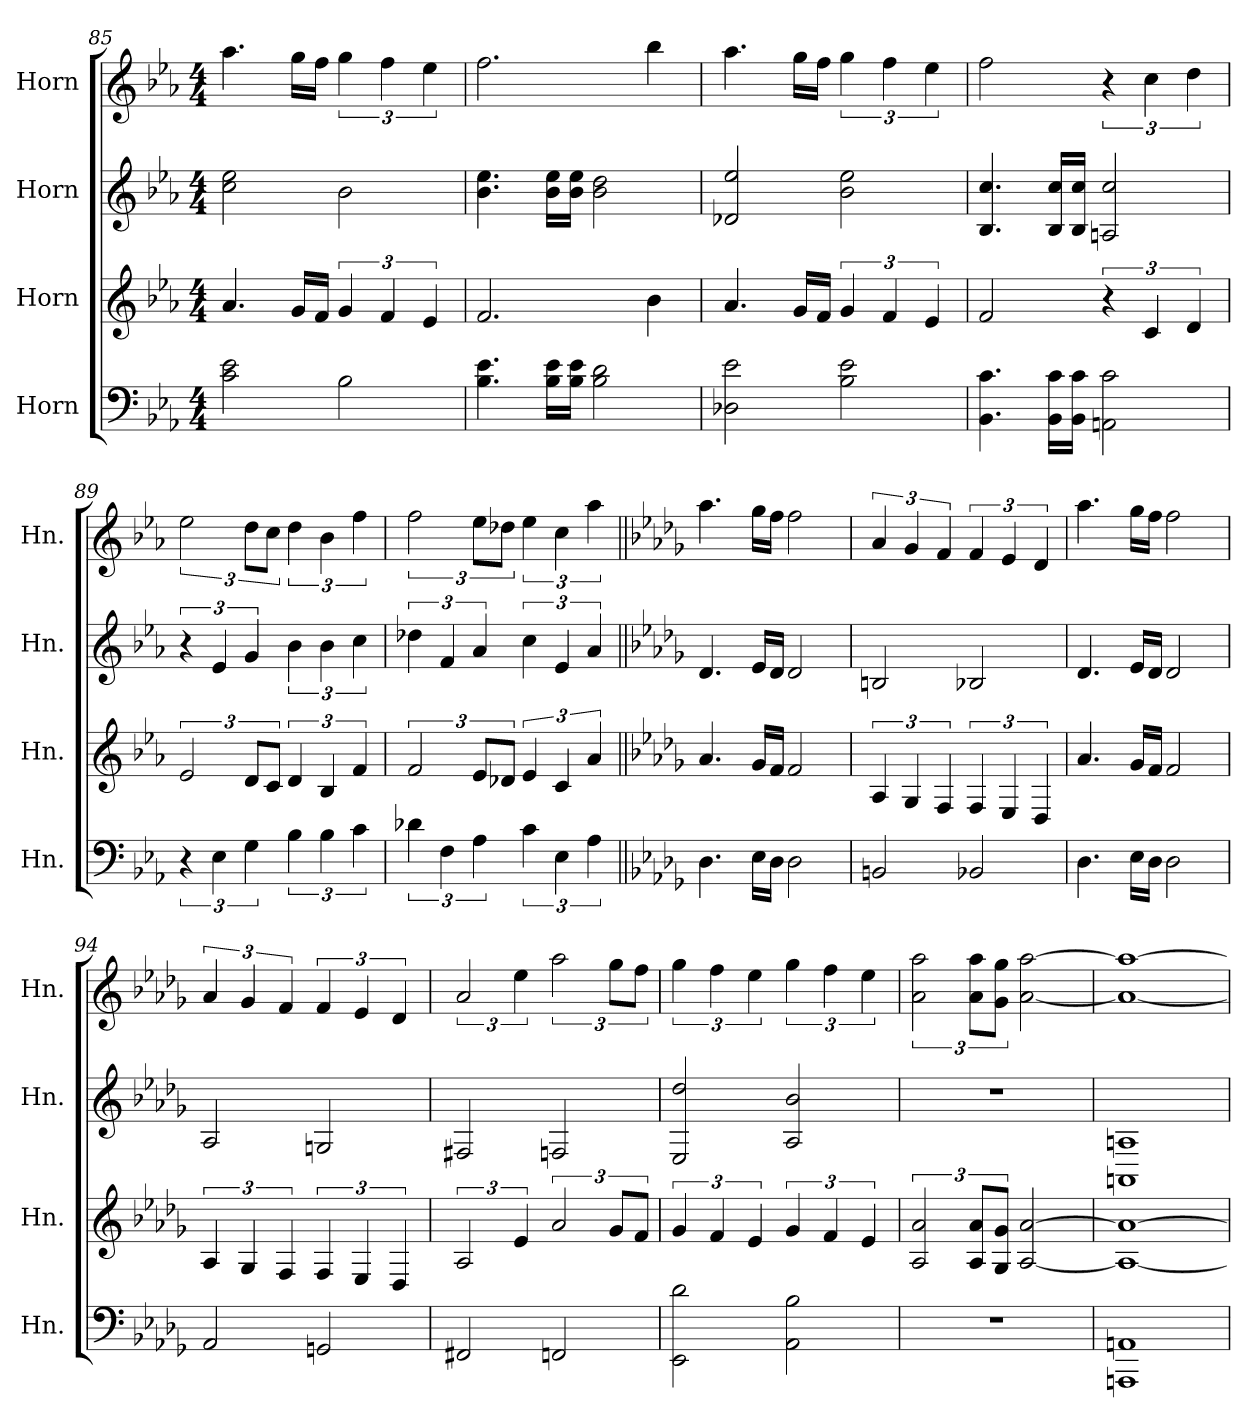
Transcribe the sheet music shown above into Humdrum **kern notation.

**kern	**kern	**kern	**kern
*part4	*part3	*part2	*part1
*staff4	*staff3	*staff2	*staff1
*I"Horn	*I"Horn	*I"Horn	*I"Horn
*I'Hn.	*I'Hn.	*I'Hn.	*I'Hn.
*clefF4	*clefG2	*clefG2	*clefG2
*ITrd4c7	*ITrd4c7	*ITrd4c7	*ITrd4c7
*k[b-e-a-d-]	*k[b-e-a-d-]	*k[b-e-a-d-]	*k[b-e-a-d-]
*A-:	*A-:	*A-:	*A-:
*M4/4	*M4/4	*M4/4	*M4/4
=85	=85	=85	=85
2F\ 2A-\	4.d-/	2f\ 2a-\	4.dd-\
.	16c/LL	.	16cc\LL
.	16B-/JJ	.	16b-\JJ
2E-\	6c/	2e-\	6cc\
.	6B-/	.	6b-\
.	6A-/	.	6a-\
!!LO:LB:g=z
=86	=86	=86	=86
4.E-\ 4.A-\	2.B-/	4.e-\ 4.a-\	2.b-\
16E-\ 16A-\LL	.	16e-\ 16a-\LL	.
16E-\ 16A-\JJ	.	16e-\ 16a-\JJ	.
2E-\ 2G\	.	2e-\ 2g\	.
.	4e-\	.	4ee-\
=87	=87	=87	=87
2GG-X\ 2A-\	4.d-/	2G-X/ 2a-/	4.dd-\
.	16c/LL	.	16cc\LL
.	16B-/JJ	.	16b-\JJ
2E-\ 2A-\	6c/	2e-\ 2a-\	6cc\
.	6B-/	.	6b-\
.	6A-/	.	6a-\
=88	=88	=88	=88
4.EE-\ 4.F\	2B-/	4.E-/ 4.f/	2b-\
16EE-\ 16F\LL	.	16E-/ 16f/LL	.
16EE-\ 16F\JJ	.	16E-/ 16f/JJ	.
2DDn\ 2F\	6r	2Dn/ 2f/	6r
.	6F/	.	6f\
.	6G/	.	6g\
=89	=89	=89	=89
6r	3A-/	6r	3a-\
6AA-\	.	6A-/	.
6C\	12G/L	6c/	12g\L
.	12F/J	.	12f\J
6E-\	6G/	6e-\	6g\
6E-\	6E-/	6e-\	6e-\
6F\	6B-/	6f\	6b-\
=90	=90	=90	=90
6G-X\	3B-/	6g-X\	3b-\
6BB-\	.	6B-/	.
6D-\	12A-/L	6d-/	12a-\L
.	12G-X/J	.	12g-X\J
6F\	6A-/	6f\	6a-\
6AA-\	6F/	6A-/	6f\
6D-\	6d-/	6d-/	6dd-\
!!LO:LB:g=z
=91||	=91||	=91||	=91||
*k[b-e-a-d-g-c-]	*k[b-e-a-d-g-c-]	*k[b-e-a-d-g-c-]	*k[b-e-a-d-g-c-]
*G-:	*G-:	*G-:	*G-:
4.GG-\	4.d-/	4.G-/	4.dd-\
16AA-\LL	16c-/LL	16A-/LL	16cc-\LL
16GG-\JJ	16B-/JJ	16G-/JJ	16b-\JJ
2GG-\	2B-/	2G-/	2b-\
=92	=92	=92	=92
2EEn/	6D-/	2En/	6d-/
.	6C-/	.	6c-/
.	6BB-/	.	6B-/
2EE-X/	6BB-/	2E-X/	6B-/
.	6AA-/	.	6A-/
.	6GG-/	.	6G-/
=93	=93	=93	=93
4.GG-\	4.d-/	4.G-/	4.dd-\
16AA-\LL	16c-/LL	16A-/LL	16cc-\LL
16GG-\JJ	16B-/JJ	16G-/JJ	16b-\JJ
2GG-\	2B-/	2G-/	2b-\
=94	=94	=94	=94
2DD-/	6D-/	2D-/	6d-/
.	6C-/	.	6c-/
.	6BB-/	.	6B-/
2CCn/	6BB-/	2Cn/	6B-/
.	6AA-/	.	6A-/
.	6GG-/	.	6G-/
=95	=95	=95	=95
2BBBn/	3D-/	2BBn/	3d-/
.	6A-/	.	6a-\
2BBB-X/	3d-/	2BB-X/	3dd-\
.	12c-/L	.	12cc-\L
.	12B-/J	.	12b-\J
=96	=96	=96	=96
2AAA-\ 2G-\	6c-/	2AA-/ 2g-/	6cc-\
.	6B-/	.	6b-\
.	6A-/	.	6a-\
2DD-\ 2E-\	6c-/	2D-/ 2e-/	6cc-\
.	6B-/	.	6b-\
.	6A-/	.	6a-\
!!LO:PB:g=z
=97	=97	=97	=97
1r	3D-/ 3d-/	1r	3d-\ 3dd-\
.	12D-/ 12d-/L	.	12d-\ 12dd-\L
.	12C-/ 12c-/J	.	12c-\ 12cc-\J
.	[2D-/ [2d-/	.	[2d-\ [2dd-\
=98	=98	=98	=98
1DDDn 1DDn	1D-_ 1d-_	1DDn 1Dn	1d-_ 1dd-_
=	=	=	=
*-	*-	*-	*-
